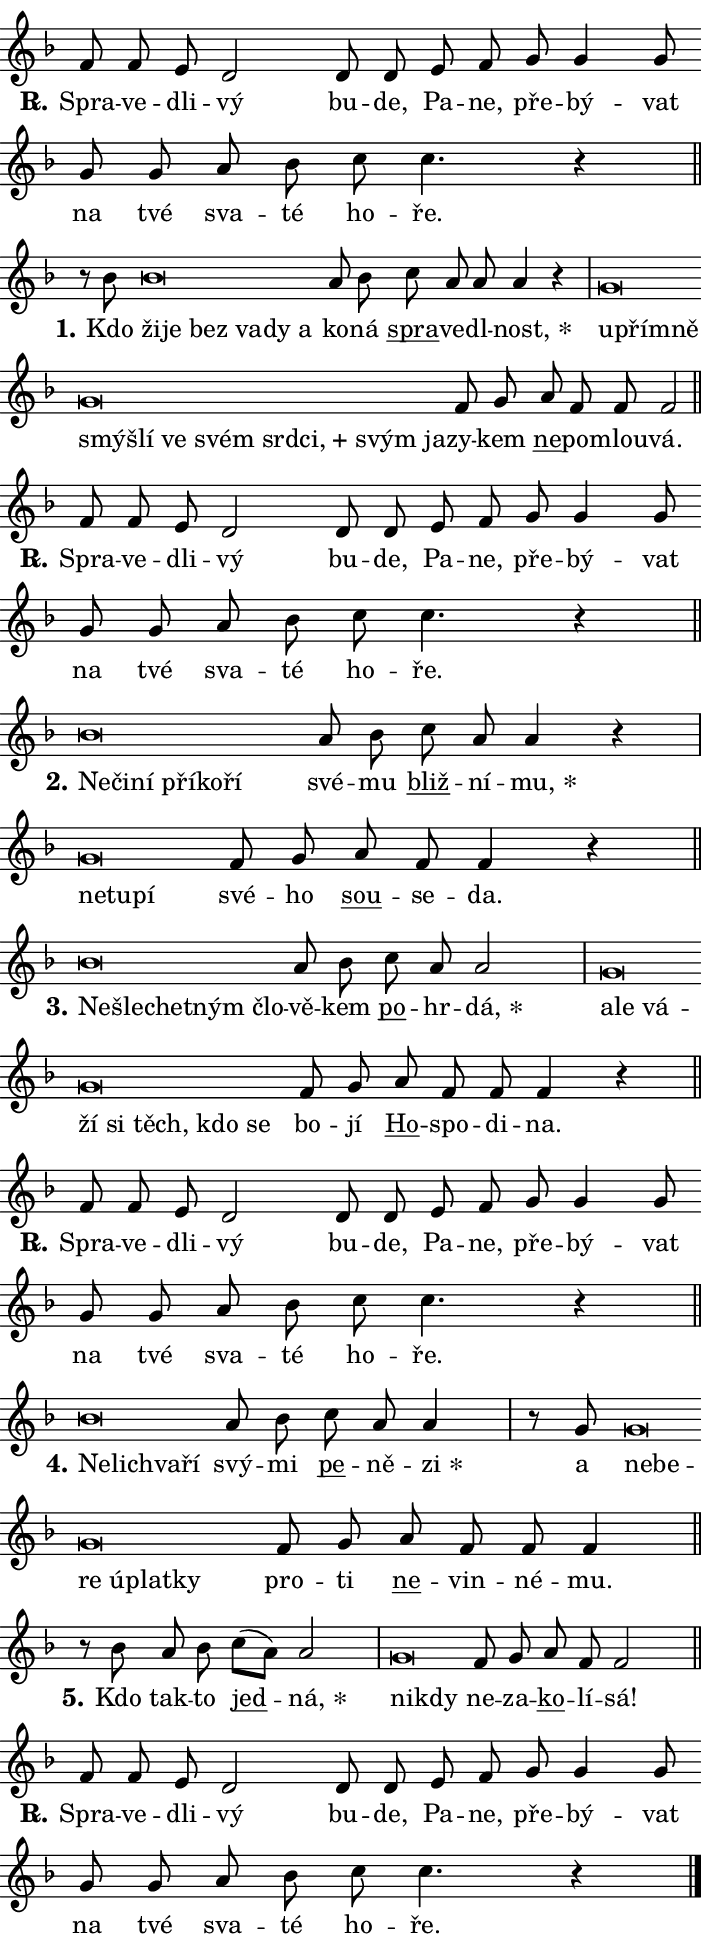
\version "2.24.0"
\header { tagline = "" }
\paper {
  indent = 0\cm
  top-margin = 0\cm
  right-margin = 0.13\cm % to fit lyric hyphens
  bottom-margin = 0\cm
  left-margin = 0\cm
  paper-width = 12\cm
  page-breaking = #ly:one-page-breaking
  system-system-spacing.basic-distance = #11
  score-system-spacing.basic-distance = #11
  ragged-last = ##f
}


%% Author: Thomas Morley
%% https://lists.gnu.org/archive/html/lilypond-user/2020-05/msg00002.html
#(define (line-position grob)
"Returns position of @var[grob} in current system:
   @code{'start}, if at first time-step
   @code{'end}, if at last time-step
   @code{'middle} otherwise
"
  (let* ((col (ly:item-get-column grob))
         (ln (ly:grob-object col 'left-neighbor))
         (rn (ly:grob-object col 'right-neighbor))
         (col-to-check-left (if (ly:grob? ln) ln col))
         (col-to-check-right (if (ly:grob? rn) rn col))
         (break-dir-left
           (and
             (ly:grob-property col-to-check-left 'non-musical #f)
             (ly:item-break-dir col-to-check-left)))
         (break-dir-right
           (and
             (ly:grob-property col-to-check-right 'non-musical #f)
             (ly:item-break-dir col-to-check-right))))
        (cond ((eqv? 1 break-dir-left) 'start)
              ((eqv? -1 break-dir-right) 'end)
              (else 'middle))))

#(define (tranparent-at-line-position vctor)
  (lambda (grob)
  "Relying on @code{line-position} select the relevant enry from @var{vctor}.
Used to determine transparency,"
    (case (line-position grob)
      ((end) (not (vector-ref vctor 0)))
      ((middle) (not (vector-ref vctor 1)))
      ((start) (not (vector-ref vctor 2))))))

noteHeadBreakVisibility =
#(define-music-function (break-visibility)(vector?)
"Makes @code{NoteHead}s transparent relying on @var{break-visibility}"
#{
  \override NoteHead.transparent =
    #(tranparent-at-line-position break-visibility)
#})

#(define delete-ledgers-for-transparent-note-heads
  (lambda (grob)
    "Reads whether a @code{NoteHead} is transparent.
If so this @code{NoteHead} is removed from @code{'note-heads} from
@var{grob}, which is supposed to be @code{LedgerLineSpanner}.
As a result ledgers are not printed for this @code{NoteHead}"
    (let* ((nhds-array (ly:grob-object grob 'note-heads))
           (nhds-list
             (if (ly:grob-array? nhds-array)
                 (ly:grob-array->list nhds-array)
                 '()))
           ;; Relies on the transparent-property being done before
           ;; Staff.LedgerLineSpanner.after-line-breaking is executed.
           ;; This is fragile ...
           (to-keep
             (remove
               (lambda (nhd)
                 (ly:grob-property nhd 'transparent #f))
               nhds-list)))
      ;; TODO find a better method to iterate over grob-arrays, similiar
      ;; to filter/remove etc for lists
      ;; For now rebuilt from scratch
      (set! (ly:grob-object grob 'note-heads)  '())
      (for-each
        (lambda (nhd)
          (ly:pointer-group-interface::add-grob grob 'note-heads nhd))
        to-keep))))

squashNotes = {
  \override NoteHead.X-extent = #'(-0.2 . 0.2)
  \override NoteHead.Y-extent = #'(-0.75 . 0)
  \override NoteHead.stencil =
    #(lambda (grob)
       (let ((pos (ly:grob-property grob 'staff-position)))
         (begin
           (if (< pos -7) (display "ERROR: Lower brevis then expected\n") (display ""))
           (if (<= pos -6) ly:text-interface::print ly:note-head::print))))
}
unSquashNotes = {
  \revert NoteHead.X-extent
  \revert NoteHead.Y-extent
  \revert NoteHead.stencil
}

hideNotes = \noteHeadBreakVisibility #begin-of-line-visible
unHideNotes = \noteHeadBreakVisibility #all-visible

% work-around for resetting accidentals
% https://lilypond.org/doc/v2.23/Documentation/notation/displaying-rhythms#unmetered-music
cadenzaMeasure = {
  \cadenzaOff
  \partial 1024 s1024
  \cadenzaOn
}

#(define-markup-command (accent layout props text) (markup?)
  "Underline accented syllable"
  (interpret-markup layout props
    #{\markup \override #'(offset . 4.3) \underline { #text }#}))

responsum = \markup \concat {
  "R" \hspace #-1.05 \path #0.1 #'((moveto 0 0.07) (lineto 0.9 0.8)) \hspace #0.05 "."
}

spaceSize = #0.6828661417322834 % exact space size for TeX Gyre Schola

\layout {
  \context {
    \Staff
    \remove "Time_signature_engraver"
    \override LedgerLineSpanner.after-line-breaking = #delete-ledgers-for-transparent-note-heads
  }
  \context {
    \Lyrics {
      \override LyricSpace.minimum-distance = \spaceSize
      \override LyricText.font-name = #"TeX Gyre Schola"
      \override LyricText.font-size = 1
      \override StanzaNumber.font-name = #"TeX Gyre Schola Bold"
      \override StanzaNumber.font-size = 1
    }
  }
  \context {
    \Score 
    \override NoteHead.text =
      #(lambda (grob) 
        (let ((pos (ly:grob-property grob 'staff-position)))
          #{\markup {
            \combine
              \halign #-0.55 \raise #(if (= pos -6) 0 0.5) \override #'(thickness . 2) \draw-line #'(3.2 . 0)
              \musicglyph "noteheads.sM1"
          }#}))
  }
}

% magnetic-lyrics.ily
%
%   written by
%     Jean Abou Samra <jean@abou-samra.fr>
%     Werner Lemberg <wl@gnu.org>
%
%   adapted by
%     Jiri Hon <jiri.hon@gmail.com>
%
% Version 2022-Apr-15

% https://www.mail-archive.com/lilypond-user@gnu.org/msg149350.html

#(define (Left_hyphen_pointer_engraver context)
   "Collect syllable-hyphen-syllable occurrences in lyrics and store
them in properties.  This engraver only looks to the left.  For
example, if the lyrics input is @code{foo -- bar}, it does the
following.

@itemize @bullet
@item
Set the @code{text} property of the @code{LyricHyphen} grob between
@q{foo} and @q{bar} to @code{foo}.

@item
Set the @code{left-hyphen} property of the @code{LyricText} grob with
text @q{foo} to the @code{LyricHyphen} grob between @q{foo} and
@q{bar}.
@end itemize

Use this auxiliary engraver in combination with the
@code{lyric-@/text::@/apply-@/magnetic-@/offset!} hook."
   (let ((hyphen #f)
         (text #f))
     (make-engraver
      (acknowledgers
       ((lyric-syllable-interface engraver grob source-engraver)
        (set! text grob)))
      (end-acknowledgers
       ((lyric-hyphen-interface engraver grob source-engraver)
        ;(when (not (grob::has-interface grob 'lyric-space-interface))
          (set! hyphen grob)));)
      ((stop-translation-timestep engraver)
       (when (and text hyphen)
         (ly:grob-set-object! text 'left-hyphen hyphen))
       (set! text #f)
       (set! hyphen #f)))))

#(define (lyric-text::apply-magnetic-offset! grob)
   "If the space between two syllables is less than the value in
property @code{LyricText@/.details@/.squash-threshold}, move the right
syllable to the left so that it gets concatenated with the left
syllable.

Use this function as a hook for
@code{LyricText@/.after-@/line-@/breaking} if the
@code{Left_@/hyphen_@/pointer_@/engraver} is active."
   (let ((hyphen (ly:grob-object grob 'left-hyphen #f)))
     (when hyphen
       (let ((left-text (ly:spanner-bound hyphen LEFT)))
         (when (grob::has-interface left-text 'lyric-syllable-interface)
           (let* ((common (ly:grob-common-refpoint grob left-text X))
                  (this-x-ext (ly:grob-extent grob common X))
                  (left-x-ext
                   (begin
                     ;; Trigger magnetism for left-text.
                     (ly:grob-property left-text 'after-line-breaking)
                     (ly:grob-extent left-text common X)))
                  ;; `delta` is the gap width between two syllables.
                  (delta (- (interval-start this-x-ext)
                            (interval-end left-x-ext)))
                  (details (ly:grob-property grob 'details))
                  (threshold (assoc-get 'squash-threshold details 0.2)))
             (when (< delta threshold)
               (let* (;; We have to manipulate the input text so that
                      ;; ligatures crossing syllable boundaries are not
                      ;; disabled.  For languages based on the Latin
                      ;; script this is essentially a beautification.
                      ;; However, for non-Western scripts it can be a
                      ;; necessity.
                      (lt (ly:grob-property left-text 'text))
                      (rt (ly:grob-property grob 'text))
                      (is-space (grob::has-interface hyphen 'lyric-space-interface))
                      (space (if is-space " " ""))
                      (extra-delta (if is-space spaceSize 0))
                      ;; Append new syllable.
                      (ltrt-space (if (and (string? lt) (string? rt))
                                (string-append lt space rt)
                                (make-concat-markup (list lt space rt))))
                      ;; Right-align `ltrt` to the right side.
                      (ltrt-space-markup (grob-interpret-markup
                               grob
                               (make-translate-markup
                                (cons (interval-length this-x-ext) 0)
                                (make-right-align-markup ltrt-space)))))
                 (begin
                   ;; Don't print `left-text`.
                   (ly:grob-set-property! left-text 'stencil #f)
                   ;; Set text and stencil (which holds all collected
                   ;; syllables so far) and shift it to the left.
                   (ly:grob-set-property! grob 'text ltrt-space)
                   (ly:grob-set-property! grob 'stencil ltrt-space-markup)
                   (ly:grob-translate-axis! grob (- (- delta extra-delta)) X))))))))))


#(define (lyric-hyphen::displace-bounds-first grob)
   ;; Make very sure this callback isn't triggered too early.
   (let ((left (ly:spanner-bound grob LEFT))
         (right (ly:spanner-bound grob RIGHT)))
     (ly:grob-property left 'after-line-breaking)
     (ly:grob-property right 'after-line-breaking)
     (ly:lyric-hyphen::print grob)))

squashThreshold = #0.4

\layout {
  \context {
    \Lyrics
    \consists #Left_hyphen_pointer_engraver
    \override LyricText.after-line-breaking =
      #lyric-text::apply-magnetic-offset!
    \override LyricHyphen.stencil = #lyric-hyphen::displace-bounds-first
    \override LyricText.details.squash-threshold = \squashThreshold
    \override LyricHyphen.minimum-distance = 0
    \override LyricHyphen.minimum-length = \squashThreshold
  }
}

squashText = \override LyricText.details.squash-threshold = 9999
unSquashText = \override LyricText.details.squash-threshold = \squashThreshold

leftText = \override LyricText.self-alignment-X = #LEFT
unLeftText = \revert LyricText.self-alignment-X

starOffset = #(lambda (grob) 
                (let ((x_offset (ly:self-alignment-interface::aligned-on-x-parent grob)))
                  (if (= x_offset 0) 0 (+ x_offset 1.2))))

star = #(define-music-function (syllable)(string?)
"Append star separator at the end of a syllable"
#{
  \once \override LyricText.X-offset = #starOffset
  \lyricmode { \markup {
    #syllable
    \override #'((font-name . "TeX Gyre Schola Bold")) \hspace #0.2 \lower #0.65 \larger "*"
  } }
#})

starAccent = #(define-music-function (syllable)(string?)
"Append star separator at the end of a syllable and make accent"
#{
  \once \override LyricText.X-offset = #starOffset
  \lyricmode { \markup {
    \accent #syllable
    \override #'((font-name . "TeX Gyre Schola Bold")) \hspace #0.2 \lower #0.65 \larger "*"
  } }
#})

breath = #(define-music-function (syllable)(string?)
"Append breathing indicator at the end of a syllable"
#{
  \lyricmode { \markup { #syllable "+" } }
#})

optionalBreath = #(define-music-function (syllable)(string?)
"Append optional breathing indicator at the end of a syllable"
#{
  \lyricmode { \markup { #syllable "(+)" } }
#})


\score {
    <<
        \new Voice = "melody" { \cadenzaOn \key f \major \relative { f'8 f e d2 \bar "" d8 d e f \bar "" g g4 g8 \bar "" g g \bar "" a bes c c4. r4 \cadenzaMeasure \bar "||" \break } }
        \new Lyrics \lyricsto "melody" { \lyricmode { \set stanza = \responsum
Spra -- ve -- dli -- vý bu -- de, Pa -- ne, pře -- bý -- vat na tvé sva -- té ho -- ře. } }
    >>
    \layout {}
}

\score {
    <<
        \new Voice = "melody" { \cadenzaOn \key f \major \relative { r8 bes'8 \squashNotes bes\breve*1/16 \hideNotes \breve*1/16 \bar "" \breve*1/16 \bar "" \breve*1/16 \bar "" \breve*1/16 \breve*1/16 \bar "" \unHideNotes \unSquashNotes a8 bes \bar "" c a a a4 r \cadenzaMeasure \bar "|" \squashNotes g\breve*1/16 \hideNotes \breve*1/16 \bar "" \breve*1/16 \bar "" \breve*1/16 \bar "" \breve*1/16 \bar "" \breve*1/16 \bar "" \breve*1/16 \bar "" \breve*1/16 \bar "" \breve*1/16 \bar "" \breve*1/16 \breve*1/16 \bar "" \unHideNotes \unSquashNotes f8 g \bar "" a f f f2 \cadenzaMeasure \bar "||" \break } }
        \new Lyrics \lyricsto "melody" { \lyricmode { \set stanza = "1."
Kdo \leftText ži -- \squashText je bez va -- dy a \unLeftText \unSquashText ko -- ná \markup \accent spra -- ve -- dl -- \star nost, \leftText u -- \squashText přím -- ně smý -- šlí ve svém srd -- \breath "ci," svým ja -- \unLeftText \unSquashText zy -- kem \markup \accent ne -- po -- mlou -- vá. } }
    >>
    \layout {}
}

\score {
    <<
        \new Voice = "melody" { \cadenzaOn \key f \major \relative { f'8 f e d2 \bar "" d8 d e f \bar "" g g4 g8 \bar "" g g \bar "" a bes c c4. r4 \cadenzaMeasure \bar "||" \break } }
        \new Lyrics \lyricsto "melody" { \lyricmode { \set stanza = \responsum
Spra -- ve -- dli -- vý bu -- de, Pa -- ne, pře -- bý -- vat na tvé sva -- té ho -- ře. } }
    >>
    \layout {}
}

\score {
    <<
        \new Voice = "melody" { \cadenzaOn \key f \major \relative { \squashNotes bes'\breve*1/16 \hideNotes \breve*1/16 \bar "" \breve*1/16 \bar "" \breve*1/16 \bar "" \breve*1/16 \breve*1/16 \bar "" \unHideNotes \unSquashNotes a8 bes \bar "" c a a4 r \cadenzaMeasure \bar "|" \squashNotes g\breve*1/16 \hideNotes \breve*1/16 \breve*1/16 \bar "" \unHideNotes \unSquashNotes f8 g \bar "" a f f4 r \cadenzaMeasure \bar "||" \break } }
        \new Lyrics \lyricsto "melody" { \lyricmode { \set stanza = "2."
\leftText Ne -- \squashText či -- ní pří -- ko -- ří \unLeftText \unSquashText své -- mu \markup \accent bliž -- ní -- \star mu, \leftText ne -- \squashText tu -- pí \unLeftText \unSquashText své -- ho \markup \accent sou -- se -- da. } }
    >>
    \layout {}
}

\score {
    <<
        \new Voice = "melody" { \cadenzaOn \key f \major \relative { \squashNotes bes'\breve*1/16 \hideNotes \breve*1/16 \bar "" \breve*1/16 \bar "" \breve*1/16 \breve*1/16 \bar "" \unHideNotes \unSquashNotes a8 bes \bar "" c a a2 \cadenzaMeasure \bar "|" \squashNotes g\breve*1/16 \hideNotes \breve*1/16 \bar "" \breve*1/16 \bar "" \breve*1/16 \bar "" \breve*1/16 \bar "" \breve*1/16 \bar "" \breve*1/16 \breve*1/16 \bar "" \unHideNotes \unSquashNotes f8 g \bar "" a f f f4 r \cadenzaMeasure \bar "||" \break } }
        \new Lyrics \lyricsto "melody" { \lyricmode { \set stanza = "3."
\leftText Ne -- \squashText šle -- chet -- ným člo -- \unLeftText \unSquashText vě -- kem \markup \accent po -- hr -- \star dá, \leftText a -- \squashText le vá -- ží si těch, kdo se \unLeftText \unSquashText bo -- jí \markup \accent Ho -- spo -- di -- na. } }
    >>
    \layout {}
}

\score {
    <<
        \new Voice = "melody" { \cadenzaOn \key f \major \relative { f'8 f e d2 \bar "" d8 d e f \bar "" g g4 g8 \bar "" g g \bar "" a bes c c4. r4 \cadenzaMeasure \bar "||" \break } }
        \new Lyrics \lyricsto "melody" { \lyricmode { \set stanza = \responsum
Spra -- ve -- dli -- vý bu -- de, Pa -- ne, pře -- bý -- vat na tvé sva -- té ho -- ře. } }
    >>
    \layout {}
}

\score {
    <<
        \new Voice = "melody" { \cadenzaOn \key f \major \relative { \squashNotes bes'\breve*1/16 \hideNotes \breve*1/16 \breve*1/16 \bar "" \unHideNotes \unSquashNotes a8 bes \bar "" c a a4 \cadenzaMeasure \bar "|" r8 g8 \squashNotes g\breve*1/16 \hideNotes \breve*1/16 \bar "" \breve*1/16 \bar "" \breve*1/16 \bar "" \breve*1/16 \breve*1/16 \bar "" \unHideNotes \unSquashNotes f8 g \bar "" a f f f4 \cadenzaMeasure \bar "||" \break } }
        \new Lyrics \lyricsto "melody" { \lyricmode { \set stanza = "4."
\leftText Ne -- \squashText lichva -- ří \unLeftText \unSquashText svý -- mi \markup \accent pe -- ně -- \star zi a \leftText ne -- \squashText be -- re ú -- plat -- ky \unLeftText \unSquashText pro -- ti \markup \accent ne -- vin -- né -- mu. } }
    >>
    \layout {}
}

\score {
    <<
        \new Voice = "melody" { \cadenzaOn \key f \major \relative { r8 bes'8 a8 bes \bar "" c[( a)] a2 \cadenzaMeasure \bar "|" \squashNotes g\breve*1/16 \hideNotes \breve*1/16 \bar "" \unHideNotes \unSquashNotes f8 g \bar "" a f f2 \cadenzaMeasure \bar "||" \break } }
        \new Lyrics \lyricsto "melody" { \lyricmode { \set stanza = "5."
Kdo tak -- to \markup \accent jed -- \star ná, \leftText ni -- \squashText kdy \unLeftText \unSquashText ne -- za -- \markup \accent ko -- lí -- sá! } }
    >>
    \layout {}
}

\score {
    <<
        \new Voice = "melody" { \cadenzaOn \key f \major \relative { f'8 f e d2 \bar "" d8 d e f \bar "" g g4 g8 \bar "" g g \bar "" a bes c c4. r4 \cadenzaMeasure \bar "||" \break } \bar "|." }
        \new Lyrics \lyricsto "melody" { \lyricmode { \set stanza = \responsum
Spra -- ve -- dli -- vý bu -- de, Pa -- ne, pře -- bý -- vat na tvé sva -- té ho -- ře. } }
    >>
    \layout {}
}
